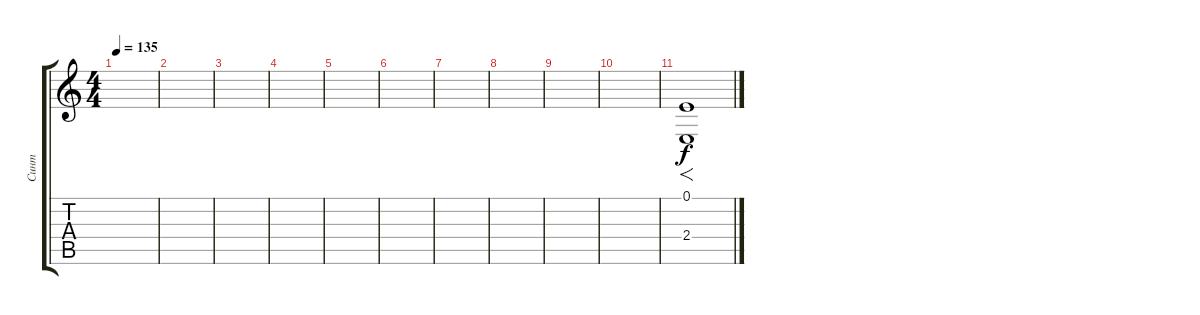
\track ("Синт" "Синт") {instrument stringensemble1}
\staff {score tabs}
\tuning (E4 B3 G3 D3 A2 E2) {hide}
\ts (4 4)
\tempo 135
\clef g2
\ks c
|
|
|
|
|
|
|
|
|
|
(0.1 2.4).1{f}
